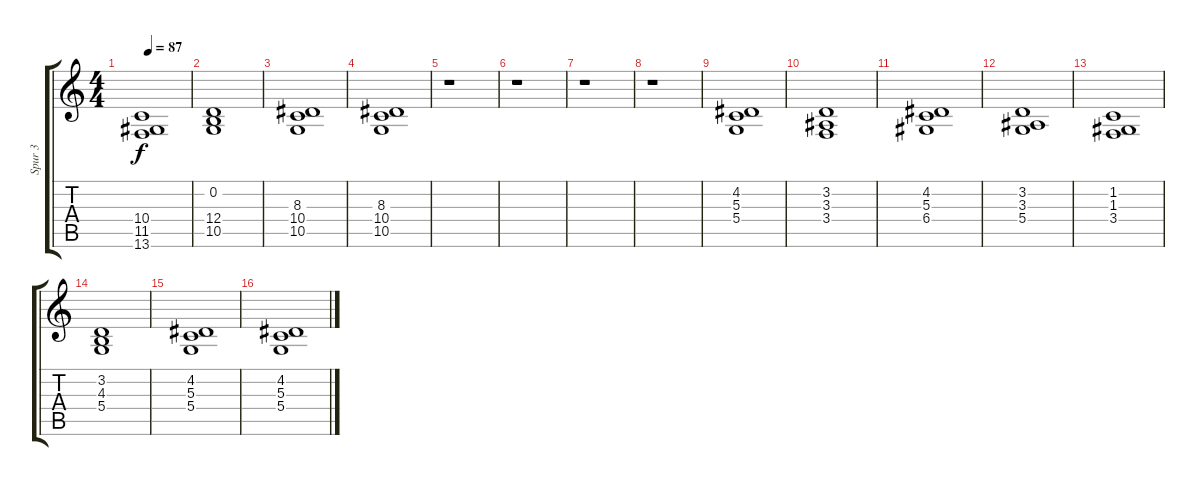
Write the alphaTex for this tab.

\track ("Spur 3" "Spur 3") {instrument synthstrings1}
\staff {score tabs}
\tuning (E4 B3 G3 D3 A2 E2) {hide}
\ts (4 4)
\tempo 87
\clef g2
\ks c
(10.4 11.5 13.6).1{dy f} |
(0.2 12.4 10.5).1 |
(8.3 10.4 10.5).1 |
(8.3 10.4 10.5).1 |
r.1 |
r.1 |
r.1 |
r.1 |
(4.2 5.3 5.4).1 |
(3.2 3.3 3.4).1 |
(4.2 5.3 6.4).1 |
(3.2 3.3 5.4).1 |
(1.2 1.3 3.4).1 |
(3.2 4.3 5.4).1 |
(4.2 5.3 5.4).1 |
(4.2 5.3 5.4).1
